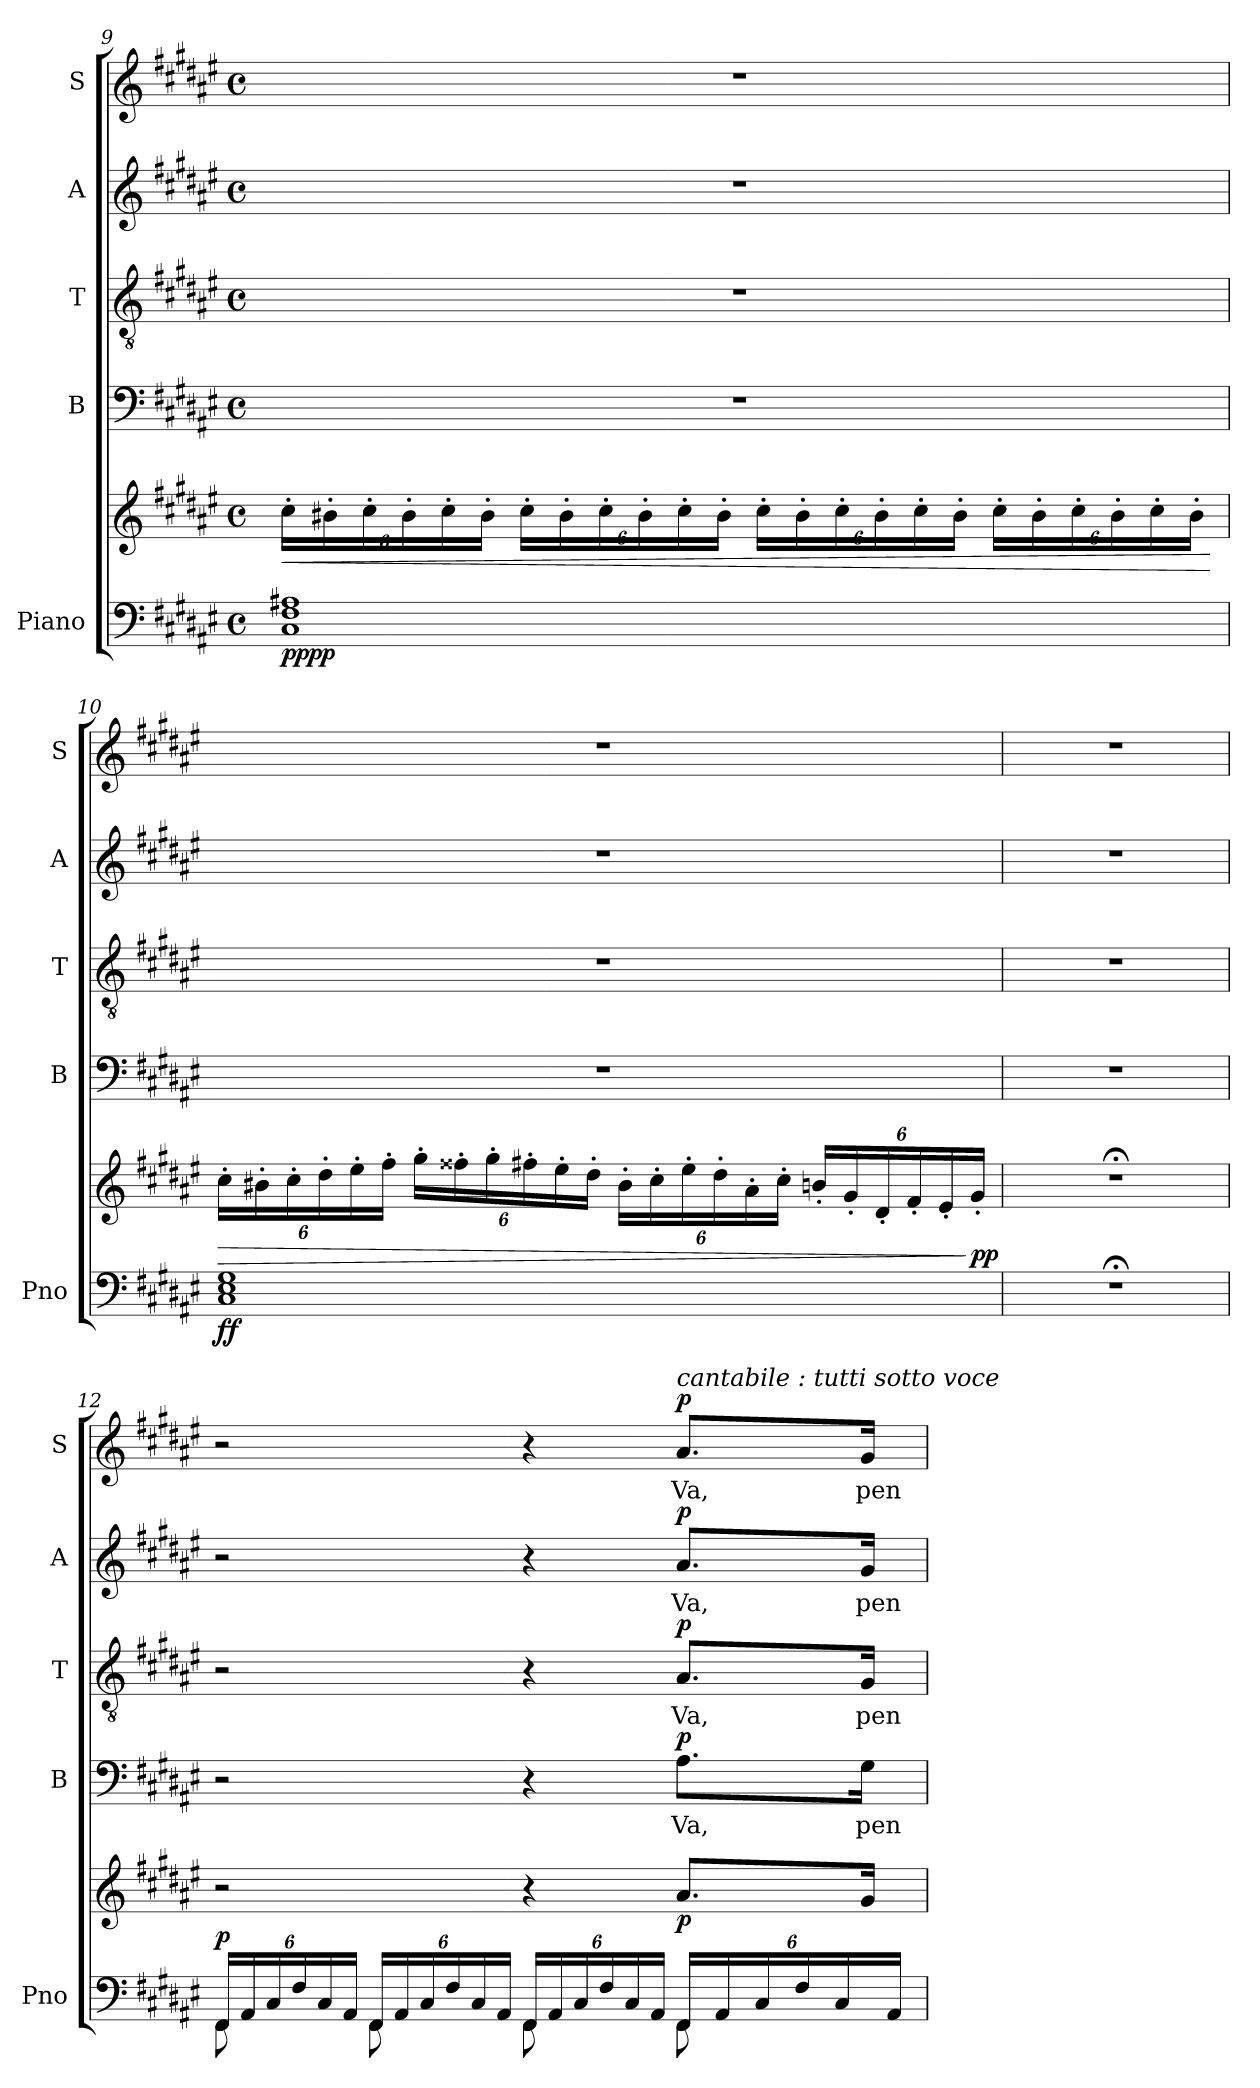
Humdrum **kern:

**kern	**kern	**dynam	**kern	**text	**dynam	**kern	**text	**dynam	**kern	**text	**dynam	**kern	**text	**dynam
*part5	*part5	*part5	*part4	*part4	*part4	*part3	*part3	*part3	*part2	*part2	*part2	*part1	*part1	*part1
*staff6	*staff5	*staff5/6	*staff4	*staff4	*staff4	*staff3	*staff3	*staff3	*staff2	*staff2	*staff2	*staff1	*staff1	*staff1
*I"Piano	*	*	*I"B	*	*	*I"T	*	*	*I"A	*	*	*I"S	*	*
*I'Pno	*	*	*I'B	*	*	*I'T	*	*	*I'A	*	*	*I'S	*	*
*clefF4	*clefG2	*	*clefF4	*	*	*clefGv2	*	*	*clefG2	*	*	*clefG2	*	*
*k[f#c#g#d#a#e#]	*k[f#c#g#d#a#e#]	*	*k[f#c#g#d#a#e#]	*	*	*k[f#c#g#d#a#e#]	*	*	*k[f#c#g#d#a#e#]	*	*	*k[f#c#g#d#a#e#]	*	*
*M4/4	*M4/4	*	*M4/4	*	*	*M4/4	*	*	*M4/4	*	*	*M4/4	*	*
*met(c)	*met(c)	*	*met(c)	*	*	*met(c)	*	*	*met(c)	*	*	*met(c)	*	*
*	*Xbrackettup	*	*	*	*	*	*	*	*	*	*	*	*	*
=9	=9	=9	=9	=9	=9	=9	=9	=9	=9	=9	=9	=9	=9	=9
!	!	!LO:HP:b	!	!	!	!	!	!	!	!	!	!	!	!
!	!	!LO:DY:n=1:b=2	!	!	!	!	!	!	!	!	!	!	!	!
!	!	!LO:DY:n=2:b	!	!	!	!	!	!	!	!	!	!	!	!
1C# 1F# 1A#X	24cc#'\LL	< pp pp	1r	.	.	1r	.	.	1r	.	.	1r	.	.
.	24b#X'\	.	.	.	.	.	.	.	.	.	.	.	.	.
.	24cc#'\	.	.	.	.	.	.	.	.	.	.	.	.	.
.	24b#'\	.	.	.	.	.	.	.	.	.	.	.	.	.
.	24cc#'\	.	.	.	.	.	.	.	.	.	.	.	.	.
.	24b#'\JJ	.	.	.	.	.	.	.	.	.	.	.	.	.
.	24cc#'\LL	.	.	.	.	.	.	.	.	.	.	.	.	.
.	24b#'\	.	.	.	.	.	.	.	.	.	.	.	.	.
.	24cc#'\	.	.	.	.	.	.	.	.	.	.	.	.	.
.	24b#'\	.	.	.	.	.	.	.	.	.	.	.	.	.
.	24cc#'\	.	.	.	.	.	.	.	.	.	.	.	.	.
.	24b#'\JJ	.	.	.	.	.	.	.	.	.	.	.	.	.
.	24cc#'\LL	.	.	.	.	.	.	.	.	.	.	.	.	.
.	24b#'\	.	.	.	.	.	.	.	.	.	.	.	.	.
.	24cc#'\	.	.	.	.	.	.	.	.	.	.	.	.	.
.	24b#'\	.	.	.	.	.	.	.	.	.	.	.	.	.
.	24cc#'\	.	.	.	.	.	.	.	.	.	.	.	.	.
.	24b#'\JJ	.	.	.	.	.	.	.	.	.	.	.	.	.
.	24cc#'\LL	.	.	.	.	.	.	.	.	.	.	.	.	.
.	24b#'\	.	.	.	.	.	.	.	.	.	.	.	.	.
.	24cc#'\	.	.	.	.	.	.	.	.	.	.	.	.	.
.	24b#'\	.	.	.	.	.	.	.	.	.	.	.	.	.
.	24cc#'\	.	.	.	.	.	.	.	.	.	.	.	.	.
.	24b#'\JJ	.	.	.	.	.	.	.	.	.	.	.	.	.
.	.	[	.	.	.	.	.	.	.	.	.	.	.	.
=10	=10	=10	=10	=10	=10	=10	=10	=10	=10	=10	=10	=10	=10	=10
!	!	!LO:HP:b	!	!	!	!	!	!	!	!	!	!	!	!
!	!	!LO:DY:n=1:b=2	!	!	!	!	!	!	!	!	!	!	!	!
!	!	!LO:DY:n=2:b	!	!	!	!	!	!	!	!	!	!	!	!
1C# 1E# 1G#	24cc#'\LL	> f f	1r	.	.	1r	.	.	1r	.	.	1r	.	.
.	24b#X'\	.	.	.	.	.	.	.	.	.	.	.	.	.
.	24cc#'\	.	.	.	.	.	.	.	.	.	.	.	.	.
.	24dd#'\	.	.	.	.	.	.	.	.	.	.	.	.	.
.	24ee#'\	.	.	.	.	.	.	.	.	.	.	.	.	.
.	24ff#'\JJ	.	.	.	.	.	.	.	.	.	.	.	.	.
.	24gg#'\LL	.	.	.	.	.	.	.	.	.	.	.	.	.
.	24ff##X'\	.	.	.	.	.	.	.	.	.	.	.	.	.
.	24gg#'\	.	.	.	.	.	.	.	.	.	.	.	.	.
.	24ff#X'\	.	.	.	.	.	.	.	.	.	.	.	.	.
.	24ee#'\	.	.	.	.	.	.	.	.	.	.	.	.	.
.	24dd#'\JJ	.	.	.	.	.	.	.	.	.	.	.	.	.
.	24b#'\LL	.	.	.	.	.	.	.	.	.	.	.	.	.
.	24cc#'\	.	.	.	.	.	.	.	.	.	.	.	.	.
.	24ee#'\	.	.	.	.	.	.	.	.	.	.	.	.	.
.	24dd#'\	.	.	.	.	.	.	.	.	.	.	.	.	.
.	24a#'\	.	.	.	.	.	.	.	.	.	.	.	.	.
.	24cc#'\JJ	.	.	.	.	.	.	.	.	.	.	.	.	.
.	24bn'/LL	.	.	.	.	.	.	.	.	.	.	.	.	.
.	24g#'/	.	.	.	.	.	.	.	.	.	.	.	.	.
.	24d#'/	.	.	.	.	.	.	.	.	.	.	.	.	.
.	24f#'/	.	.	.	.	.	.	.	.	.	.	.	.	.
.	24e#'/	.	.	.	.	.	.	.	.	.	.	.	.	.
!	!	!LO:DY:n=3:b	!	!	!	!	!	!	!	!	!	!	!	!
.	24g#'/JJ	] pp	.	.	.	.	.	.	.	.	.	.	.	.
=11	=11	=11	=11	=11	=11	=11	=11	=11	=11	=11	=11	=11	=11	=11
1r;<	1r;<	.	1r	.	.	1r	.	.	1r	.	.	1r	.	.
!!LO:LB:g=z
=12	=12	=12	=12	=12	=12	=12	=12	=12	=12	=12	=12	=12	=12	=12
*Xbrackettup	*	*	*	*	*	*	*	*	*	*	*	*	*	*
*^	*	*	*	*	*	*	*	*	*	*	*	*	*	*
!	!	!	!LO:DY:a=2	!	!	!	!	!	!	!	!	!	!	!	!
24FF#/LL	8FF#\	2r	p	2r	.	.	2r	.	.	2r	.	.	2r	.	.
24AA#/	.	.	.	.	.	.	.	.	.	.	.	.	.	.	.
24C#/	.	.	.	.	.	.	.	.	.	.	.	.	.	.	.
24F#/	8ryy	.	.	.	.	.	.	.	.	.	.	.	.	.	.
24C#/	.	.	.	.	.	.	.	.	.	.	.	.	.	.	.
24AA#/JJ	.	.	.	.	.	.	.	.	.	.	.	.	.	.	.
24FF#/LL	8FF#\	.	.	.	.	.	.	.	.	.	.	.	.	.	.
24AA#/	.	.	.	.	.	.	.	.	.	.	.	.	.	.	.
24C#/	.	.	.	.	.	.	.	.	.	.	.	.	.	.	.
24F#/	8ryy	.	.	.	.	.	.	.	.	.	.	.	.	.	.
24C#/	.	.	.	.	.	.	.	.	.	.	.	.	.	.	.
24AA#/JJ	.	.	.	.	.	.	.	.	.	.	.	.	.	.	.
24FF#/LL	8FF#\	4r	.	4r	.	.	4r	.	.	4r	.	.	4r	.	.
24AA#/	.	.	.	.	.	.	.	.	.	.	.	.	.	.	.
24C#/	.	.	.	.	.	.	.	.	.	.	.	.	.	.	.
24F#/	8ryy	.	.	.	.	.	.	.	.	.	.	.	.	.	.
24C#/	.	.	.	.	.	.	.	.	.	.	.	.	.	.	.
24AA#/JJ	.	.	.	.	.	.	.	.	.	.	.	.	.	.	.
!	!	!	!	!	!	!	!	!	!	!	!	!	!LO:TX:a:i:t=cantabile &colon; tutti sotto voce	!	!
!	!	!	!LO:DY:b	!	!LO:LY:b:color=#0000FF	!LO:DY:a	!	!LO:LY:b:color=#0000FF	!LO:DY:a	!	!LO:LY:b:color=#0000FF	!LO:DY:a	!	!LO:LY:b:color=#0000FF	!LO:DY:a
24FF#/LL	8FF#\	8.a#/L	p	8.A#\L	Va,	p	8.A#/L	Va,	p	8.a#/L	Va,	p	8.a#/L	Va,	p
24AA#/	.	.	.	.	.	.	.	.	.	.	.	.	.	.	.
24C#/	.	.	.	.	.	.	.	.	.	.	.	.	.	.	.
24F#/	8ryy	.	.	.	.	.	.	.	.	.	.	.	.	.	.
24C#/	.	.	.	.	.	.	.	.	.	.	.	.	.	.	.
!	!	!	!	!	!LO:LY:b:color=#0000FF	!	!	!LO:LY:b:color=#0000FF	!	!	!LO:LY:b:color=#0000FF	!	!	!LO:LY:b:color=#0000FF	!
.	.	16g#/Jk	.	16G#\Jk	pen-	.	16G#/Jk	pen-	.	16g#/Jk	pen-	.	16g#/Jk	pen-	.
24AA#/JJ	.	.	.	.	.	.	.	.	.	.	.	.	.	.	.
*v	*v	*	*	*	*	*	*	*	*	*	*	*	*	*	*
=	=	=	=	=	=	=	=	=	=	=	=	=	=	=
*-	*-	*-	*-	*-	*-	*-	*-	*-	*-	*-	*-	*-	*-	*-
